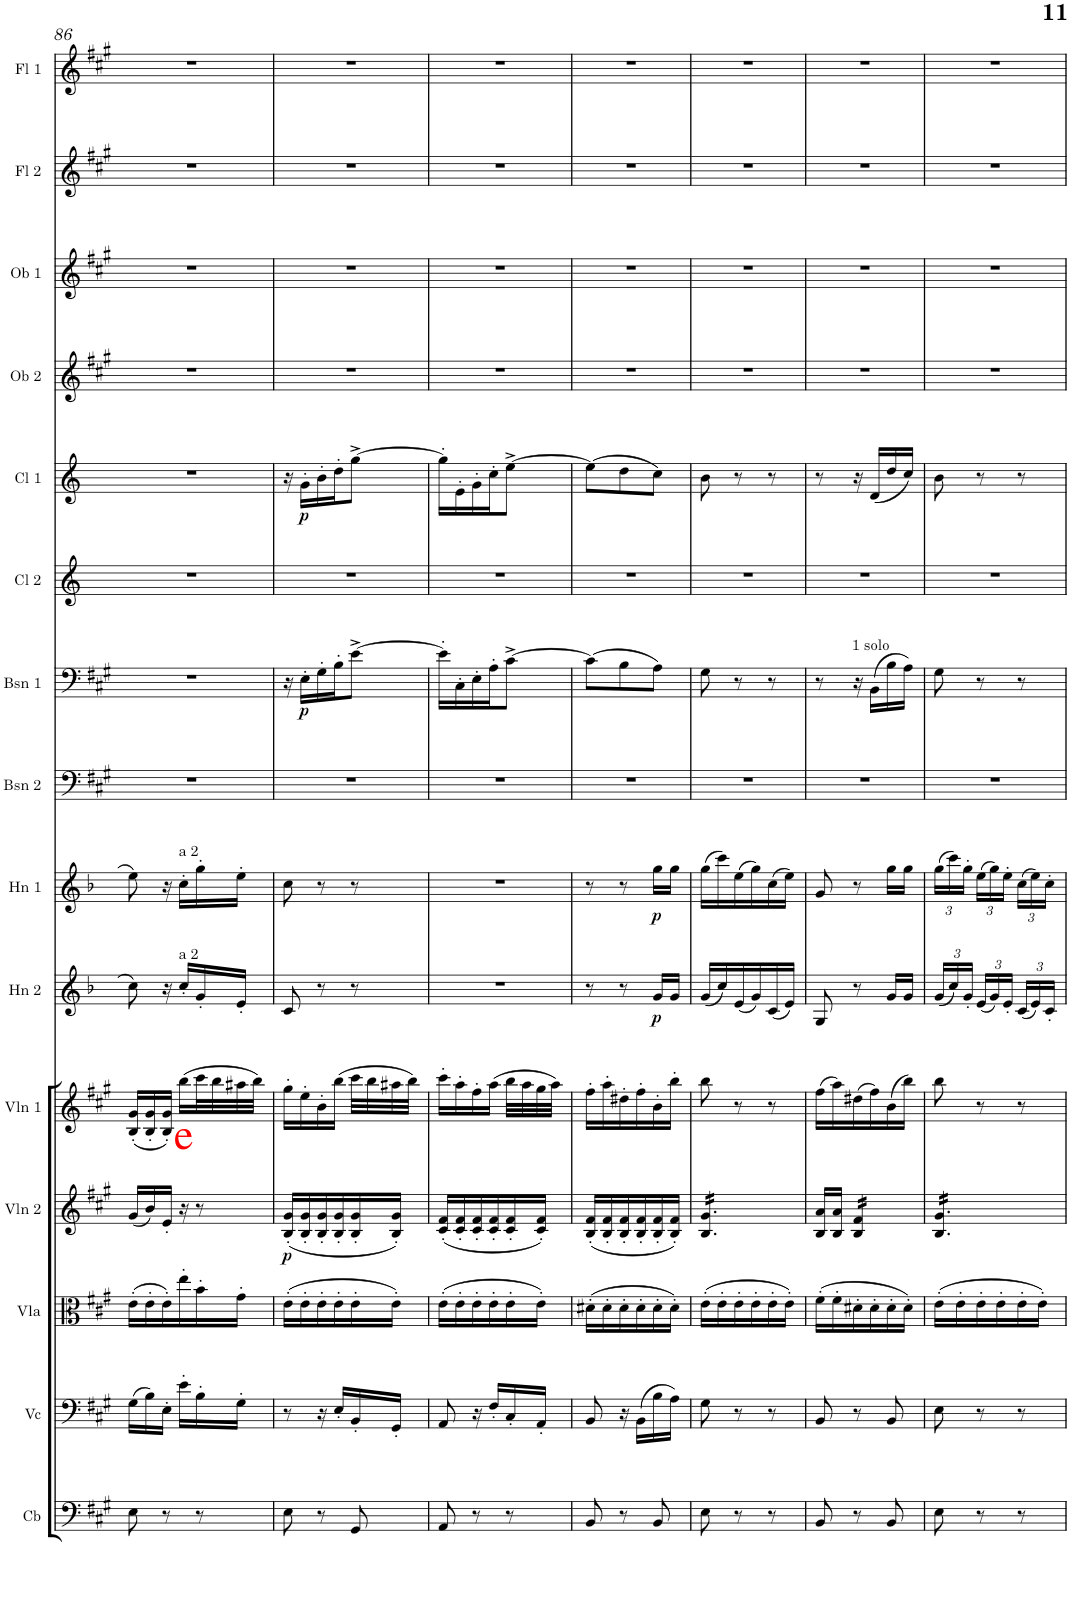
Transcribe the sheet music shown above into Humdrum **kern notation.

**kern	**kern	**kern	**kern	**dynam	**kern	**text	**kern	**dynam	**kern	**dynam	**kern	**kern	**dynam	**kern	**kern	**dynam	**kern	**kern	**kern	**kern
*part15	*part14	*part13	*part12	*part12	*part11	*part11	*part10	*part10	*part9	*part9	*part8	*part7	*part7	*part6	*part5	*part5	*part4	*part3	*part2	*part1
*staff15	*staff14	*staff13	*staff12	*staff12	*staff11	*staff11	*staff10	*staff10	*staff9	*staff9	*staff8	*staff7	*staff7	*staff6	*staff5	*staff5	*staff4	*staff3	*staff2	*staff1
*I"Contrabass	*I"Violoncello	*I"Viola	*I"Violin 2	*	*I"Violin 1	*	*I"E Horn 2 (orig. E and A)	*	*I"E Horn 1 (orig. E and A)	*	*I"Bassoon 2	*I"Bassoon 1	*	*I"A Clarinet 2	*I"A Clarinet 1	*	*I"Oboe 2	*I"Oboe 1	*I"Flute 2	*I"Flute 1
*I'Cb	*I'Vc	*I'Vla	*I'Vln 2	*	*I'Vln 1	*	*I'Hn 2	*	*I'Hn 1	*	*I'Bsn 2	*I'Bsn 1	*	*I'Cl 2	*I'Cl 1	*	*I'Ob 2	*I'Ob 1	*I'Fl 2	*I'Fl 1
!!LO:PB:g=z
*clefF4	*clefF4	*clefC3	*clefG2	*	*clefG2	*	*clefG2	*	*clefG2	*	*clefF4	*clefF4	*	*clefG2	*clefG2	*	*clefG2	*clefG2	*clefG2	*clefG2
*Trd7c12	*	*	*	*	*	*	*Trd5c8	*	*Trd5c8	*	*	*	*	*Trd2c3	*Trd2c3	*	*	*	*	*
*k[f#c#g#]	*k[f#c#g#]	*k[f#c#g#]	*k[f#c#g#]	*	*k[f#c#g#]	*	*k[b-]	*	*k[b-]	*	*k[f#c#g#]	*k[f#c#g#]	*	*k[]	*k[]	*	*k[f#c#g#]	*k[f#c#g#]	*k[f#c#g#]	*k[f#c#g#]
*M3/8	*M3/8	*M3/8	*M3/8	*	*M3/8	*	*M3/8	*	*M3/8	*	*M3/8	*M3/8	*	*M3/8	*M3/8	*	*M3/8	*M3/8	*M3/8	*M3/8
=86	=86	=86	=86	=86	=86	=86	=86	=86	=86	=86	=86	=86	=86	=86	=86	=86	=86	=86	=86	=86
8E\	(16G#\LL	(16e'\LL	(16g#/LL	.	(16B/' 16g#/'LL	.	8cc\	.	8ee\	.	4.r	4.r	.	4.r	4.r	.	4.r	4.r	4.r	4.r
.	16B\)	16e'\	16b/)	.	16B/' 16g#/'	.	.	.	.	.	.	.	.	.	.	.	.	.	.	.
8r	16E'\JJ	16e'\)	16e'/JJ	.	16B/' 16g#/'JJ)	.	16r	.	16r	.	.	.	.	.	.	.	.	.	.	.
!	!	!	!	!	!	!	!	!	!LO:TX:a:t=a 2	!	!	!	!	!	!	!	!	!	!	!
!	!	!	!	!	!	!	!LO:TX:a:t=a 2	!	!	!	!	!	!	!	!	!	!	!	!	!
!	!	!	!	!	!	!LO:LY:b:color=#FF0000	!	!	!	!	!	!	!	!	!	!	!	!	!	!
.	16e'\LL	16ee'\	16r	.	(16bb\LL	e	16cc'/LL	.	16cc'\LL	.	.	.	.	.	.	.	.	.	.	.
8r	16B'\	16b'\	8r	.	32ccc#\L	.	16g'/	.	16gg'\	.	.	.	.	.	.	.	.	.	.	.
.	.	.	.	.	32bb\	.	.	.	.	.	.	.	.	.	.	.	.	.	.	.
.	16G#'\JJ	16g#'\JJ	.	.	32aa#X\	.	16e'/JJ	.	16ee'\JJ	.	.	.	.	.	.	.	.	.	.	.
.	.	.	.	.	32bb\JJJ)	.	.	.	.	.	.	.	.	.	.	.	.	.	.	.
=87	=87	=87	=87	=87	=87	=87	=87	=87	=87	=87	=87	=87	=87	=87	=87	=87	=87	=87	=87	=87
!	!	!	!	!LO:DY:b	!	!	!	!	!	!	!	!	!	!	!	!	!	!	!	!
8E\	8r	(16e'\LL	(16B/' 16g#/'LL	p	16gg#'\LL	.	8c/	.	8cc\	.	4.r	16r	.	4.r	16r	.	4.r	4.r	4.r	4.r
!	!	!	!	!	!	!	!	!	!	!	!	!	!LO:DY:b	!	!	!LO:DY:b	!	!	!	!
.	.	16e'\	16B/' 16g#/'	.	16ee'\	.	.	.	.	.	.	16E'\LL	p	.	16g'\LL	p	.	.	.	.
8r	16r	16e'\	16B/' 16g#/'	.	16b'\	.	8r	.	8r	.	.	16G#'\	.	.	16b'\	.	.	.	.	.
.	16E'/LL	16e'\	16B/' 16g#/'	.	(16bb\JJ	.	.	.	.	.	.	16B'\J	.	.	16dd'\J	.	.	.	.	.
8GG#/	16BB'/	16e'\	16B/' 16g#/'	.	32ccc#\LLL	.	8r	.	8r	.	.	[8e^\J	.	.	[8gg^\J	.	.	.	.	.
.	.	.	.	.	32bb\	.	.	.	.	.	.	.	.	.	.	.	.	.	.	.
.	16GG#'/JJ	16e'\JJ)	16B/' 16g#/'JJ)	.	32aa#X\	.	.	.	.	.	.	.	.	.	.	.	.	.	.	.
.	.	.	.	.	32bb\JJJ)	.	.	.	.	.	.	.	.	.	.	.	.	.	.	.
=88	=88	=88	=88	=88	=88	=88	=88	=88	=88	=88	=88	=88	=88	=88	=88	=88	=88	=88	=88	=88
8AA/	8AA/	(16e'\LL	(16c#/' 16f#/'LL	.	16ccc#'\LL	.	4.r	.	4.r	.	4.r	16e'\LL]	.	4.r	16gg'\LL]	.	4.r	4.r	4.r	4.r
.	.	16e'\	16c#/' 16f#/'	.	16aa'\	.	.	.	.	.	.	16C#'\	.	.	16e'\	.	.	.	.	.
8r	16r	16e'\	16c#/' 16f#/'	.	16ff#'\	.	.	.	.	.	.	16E'\	.	.	16g'\	.	.	.	.	.
.	16F#'/LL	16e'\	16c#/' 16f#/'	.	(16aa\JJ	.	.	.	.	.	.	16A'\J	.	.	16cc'\J	.	.	.	.	.
8r	16C#'/	16e'\	16c#/' 16f#/'	.	32bb\LLL	.	.	.	.	.	.	[8c#^\J	.	.	[8ee^\J	.	.	.	.	.
.	.	.	.	.	32aa\	.	.	.	.	.	.	.	.	.	.	.	.	.	.	.
.	16AA'/JJ	16e'\JJ)	16c#/' 16f#/'JJ)	.	32gg#\	.	.	.	.	.	.	.	.	.	.	.	.	.	.	.
.	.	.	.	.	32aa\JJJ)	.	.	.	.	.	.	.	.	.	.	.	.	.	.	.
=89	=89	=89	=89	=89	=89	=89	=89	=89	=89	=89	=89	=89	=89	=89	=89	=89	=89	=89	=89	=89
8BB/	8BB/	(16d#X'\LL	(16B/' 16f#/'LL	.	16ff#'\LL	.	8r	.	8r	.	4.r	(8c#\L]	.	4.r	(8ee\L]	.	4.r	4.r	4.r	4.r
.	.	16d#'\	16B/' 16f#/'	.	16aa'\	.	.	.	.	.	.	.	.	.	.	.	.	.	.	.
8r	16r	16d#'\	16B/' 16f#/'	.	16dd#X'\	.	8r	.	8r	.	.	8B\	.	.	8dd\	.	.	.	.	.
.	(16BB\LL	16d#'\	16B/' 16f#/'	.	16ff#'\	.	.	.	.	.	.	.	.	.	.	.	.	.	.	.
!	!	!	!	!	!	!	!	!LO:DY:b	!	!LO:DY:b	!	!	!	!	!	!	!	!	!	!
8BB/	16B\	16d#'\	16B/' 16f#/'	.	16b'\	.	16g/LL	p	16gg\LL	p	.	8A\J)	.	.	8cc\J)	.	.	.	.	.
.	16A\JJ)	16d#'\JJ)	16B/' 16f#/'JJ)	.	16bb'\JJ	.	16g/JJ	.	16gg\JJ	.	.	.	.	.	.	.	.	.	.	.
=90	=90	=90	=90	=90	=90	=90	=90	=90	=90	=90	=90	=90	=90	=90	=90	=90	=90	=90	=90	=90
*	*	*	*tremolo	*	*	*	*	*	*	*	*	*	*	*	*	*	*	*	*	*
8E\	8G#\	(16e'\LL	16B/ 16g#/LL	.	8bb\	.	(16g/LL	.	(16gg\LL	.	4.r	8G#\	.	4.r	8b\	.	4.r	4.r	4.r	4.r
.	.	16e'\	16B/ 16g#/	.	.	.	16cc/)	.	16ccc\)	.	.	.	.	.	.	.	.	.	.	.
8r	8r	16e'\	16B/ 16g#/	.	8r	.	(16e/	.	(16ee\	.	.	8r	.	.	8r	.	.	.	.	.
.	.	16e'\	16B/ 16g#/	.	.	.	16g/)	.	16gg\)	.	.	.	.	.	.	.	.	.	.	.
8r	8r	16e'\	16B/ 16g#/	.	8r	.	(16c/	.	(16cc\	.	.	8r	.	.	8r	.	.	.	.	.
.	.	16e'\JJ)	16B/ 16g#/JJ	.	.	.	16e/JJ)	.	16ee\JJ)	.	.	.	.	.	.	.	.	.	.	.
*	*	*	*Xtremolo	*	*	*	*	*	*	*	*	*	*	*	*	*	*	*	*	*
=91	=91	=91	=91	=91	=91	=91	=91	=91	=91	=91	=91	=91	=91	=91	=91	=91	=91	=91	=91	=91
8BB/	8BB/	(16f#'\LL	16B/ 16a/LL	.	(16ff#\LL	.	8G/	.	8g/	.	4.r	8r	.	4.r	8r	.	4.r	4.r	4.r	4.r
.	.	16f#'\	16B/ 16a/JJ	.	16aa\)	.	.	.	.	.	.	.	.	.	.	.	.	.	.	.
!	!	!	!	!	!	!	!	!	!	!	!	!LO:TX:a:t=1 solo	!	!	!	!	!	!	!	!
*	*	*	*tremolo	*	*	*	*	*	*	*	*	*	*	*	*	*	*	*	*	*
8r	8r	16d#X'\	16B/ 16f#/LL	.	(16dd#X\	.	8r	.	8r	.	.	16r	.	.	16r	.	.	.	.	.
.	.	16d#'\	16B/ 16f#/	.	16ff#\)	.	.	.	.	.	.	(16BB\LL	.	.	(16d/LL	.	.	.	.	.
8BB/	8BB/	16d#'\	16B/ 16f#/	.	(16b\	.	16g/LL	.	16gg\LL	.	.	16B\	.	.	16dd/	.	.	.	.	.
.	.	16d#'\JJ)	16B/ 16f#/JJ	.	16bb\JJ)	.	16g/JJ	.	16gg\JJ	.	.	16A\JJ)	.	.	16cc/JJ)	.	.	.	.	.
=92	=92	=92	=92	=92	=92	=92	=92	=92	=92	=92	=92	=92	=92	=92	=92	=92	=92	=92	=92	=92
*	*	*	*	*	*	*	*Xbrackettup	*	*Xbrackettup	*	*	*	*	*	*	*	*	*	*	*
8E\	8E\	(16e'\LL	16B/ 16g#/LL	.	8bb\	.	(24g/LL	.	(24gg\LL	.	4.r	8G#\	.	4.r	8b\	.	4.r	4.r	4.r	4.r
.	.	.	.	.	.	.	24cc/)	.	24ccc\)	.	.	.	.	.	.	.	.	.	.	.
.	.	16e'\	16B/ 16g#/	.	.	.	.	.	.	.	.	.	.	.	.	.	.	.	.	.
.	.	.	.	.	.	.	24g'/JJ	.	24gg'\JJ	.	.	.	.	.	.	.	.	.	.	.
8r	8r	16e'\	16B/ 16g#/	.	8r	.	(24e/LL	.	(24ee\LL	.	.	8r	.	.	8r	.	.	.	.	.
.	.	.	.	.	.	.	24g/)	.	24gg\)	.	.	.	.	.	.	.	.	.	.	.
.	.	16e'\	16B/ 16g#/	.	.	.	.	.	.	.	.	.	.	.	.	.	.	.	.	.
.	.	.	.	.	.	.	24e'/JJ	.	24ee'\JJ	.	.	.	.	.	.	.	.	.	.	.
8r	8r	16e'\	16B/ 16g#/	.	8r	.	(24c/LL	.	(24cc\LL	.	.	8r	.	.	8r	.	.	.	.	.
.	.	.	.	.	.	.	24e/)	.	24ee\)	.	.	.	.	.	.	.	.	.	.	.
.	.	16e'\JJ)	16B/ 16g#/JJ	.	.	.	.	.	.	.	.	.	.	.	.	.	.	.	.	.
*	*	*	*Xtremolo	*	*	*	*	*	*	*	*	*	*	*	*	*	*	*	*	*
.	.	.	.	.	.	.	24c'/JJ	.	24cc'\JJ	.	.	.	.	.	.	.	.	.	.	.
=	=	=	=	=	=	=	=	=	=	=	=	=	=	=	=	=	=	=	=	=
*-	*-	*-	*-	*-	*-	*-	*-	*-	*-	*-	*-	*-	*-	*-	*-	*-	*-	*-	*-	*-
